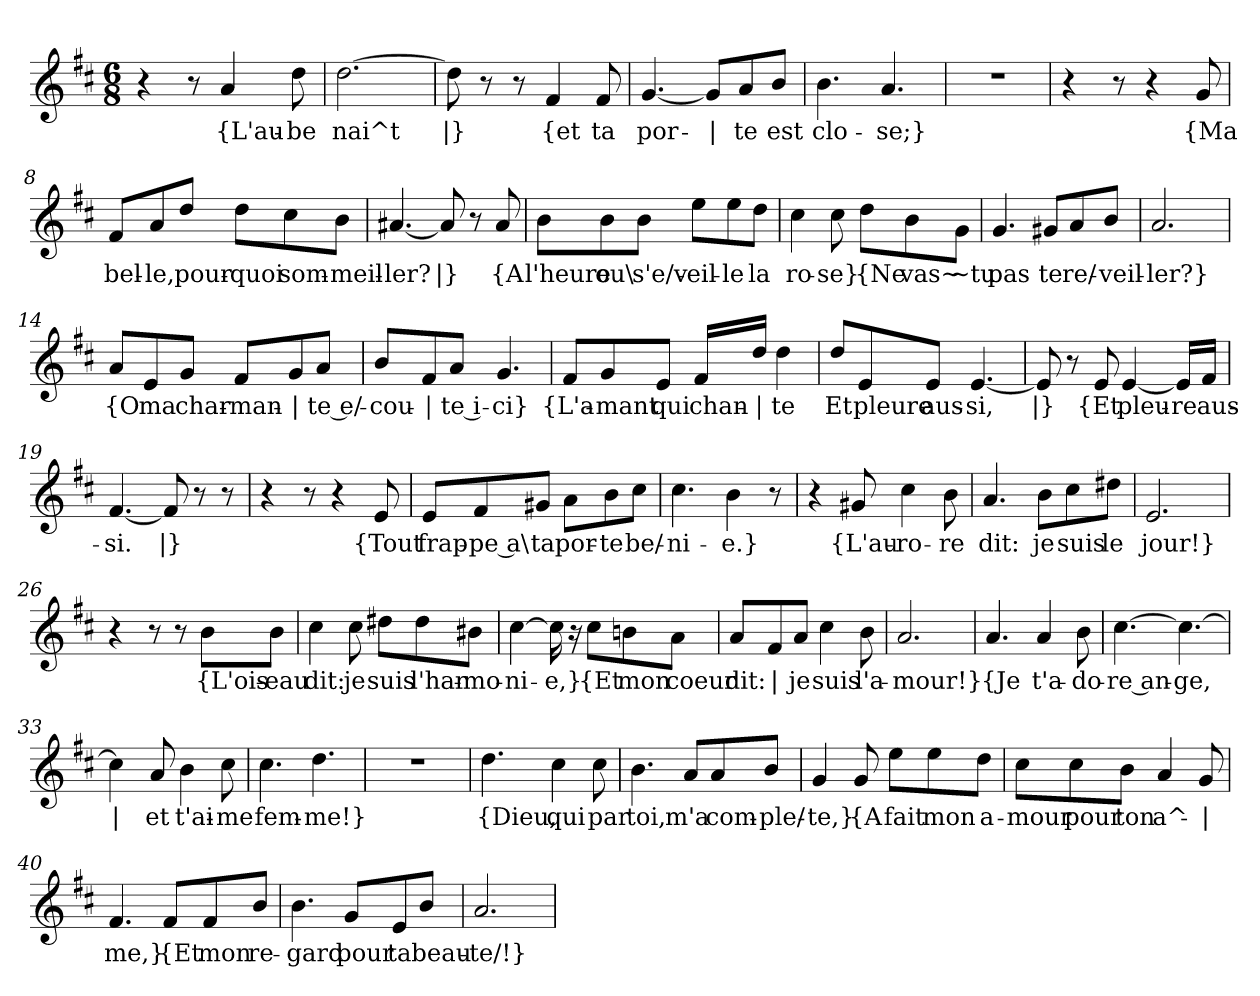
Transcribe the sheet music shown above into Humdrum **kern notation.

**kern	**text
*part1	*part1
*staff1	*staff1
*clefG2	*
*k[f#c#]	*
*M6/8	*
=1	=1
4r	.
8r	.
!	!LO:LY:b
4a/	{L'au-
!	!LO:LY:b
8dd\	-be
=2	=2
!	!LO:LY:b
[2.dd\	nai^t
=3	=3
!	!LO:LY:b
8dd\]	|}
8r	.
8r	.
!	!LO:LY:b
4f#/	{et
!	!LO:LY:b
8f#/	ta
=4	=4
!	!LO:LY:b
[4.g/	por-
!	!LO:LY:b
8g/L]	|
!	!LO:LY:b
8a/	-te
!	!LO:LY:b
8b/J	est
=5	=5
!	!LO:LY:b
4.b\	clo-
!	!LO:LY:b
4.a/	-se;}
=6	=6
2.r	.
=7	=7
4r	.
8r	.
4r	.
!	!LO:LY:b
8g/	{Ma
!!LO:LB:g=z
=8	=8
!	!LO:LY:b
8f#/L	bel-
!	!LO:LY:b
8a/	-le,
!	!LO:LY:b
8dd/J	pour-
!	!LO:LY:b
8dd\L	-quoi
!	!LO:LY:b
8cc#\	som-
!	!LO:LY:b
8b\J	-meil-
=9	=9
!	!LO:LY:b
[4.a#X/	-ler?
!	!LO:LY:b
8a#/]	|}
8r	.
!	!LO:LY:b
8a#/	{A
=10	=10
!	!LO:LY:b
8b\L	l'heure
!	!LO:LY:b
8b\	ou\
!	!LO:LY:b
8b\J	s'e/v-
!	!LO:LY:b
8ee\L	-eil-
!	!LO:LY:b
8ee\	-le
!	!LO:LY:b
8dd\J	la
=11	=11
!	!LO:LY:b
4cc#\	ro-
!	!LO:LY:b
8cc#\	-se}
!	!LO:LY:b
8dd\L	{Ne
!	!LO:LY:b
8b\	vas~
!	!LO:LY:b
8g\J	~tu
!!LO:LB:g=z
=12	=12
!	!LO:LY:b
4.g/	pas
!	!LO:LY:b
8g#X/L	te
!	!LO:LY:b
8a/	re/-
!	!LO:LY:b
8b/J	-veil-
=13	=13
!	!LO:LY:b
2.a/	-ler?}
=14	=14
!	!LO:LY:b
8a/L	{O
!	!LO:LY:b
8e/	ma
!	!LO:LY:b
8g/J	char-
!	!LO:LY:b
8f#/L	-man-
!	!LO:LY:b
8g/	|
!	!LO:LY:b
8a/J	-te e/-
=15	=15
!	!LO:LY:b
8b/L	-cou-
!	!LO:LY:b
8f#/	|
!	!LO:LY:b
8a/J	-te i-
!	!LO:LY:b
4.g/	-ci}
=16	=16
!	!LO:LY:b
8f#/L	{L'a-
!	!LO:LY:b
8g/	-mant
!	!LO:LY:b
8e/J	qui
!	!LO:LY:b
16f#/LL	chan-
!	!LO:LY:b
16dd/JJ	|
!	!LO:LY:b
4dd\	-te
!!LO:LB:g=z
=17	=17
!	!LO:LY:b
8dd/L	Et
!	!LO:LY:b
8e/	pleure
!	!LO:LY:b
8e/J	aus-
!	!LO:LY:b
[4.e/	-si,
=18	=18
!	!LO:LY:b
8e/]	|}
8r	.
!	!LO:LY:b
8e/	{Et
!	!LO:LY:b
[4e/	pleu-
!	!LO:LY:b
16e/LL]	-re
!	!LO:LY:b
16f#/JJ	aus-
=19	=19
!	!LO:LY:b
[4.f#/	-si.
!	!LO:LY:b
8f#/]	|}
8r	.
8r	.
=20	=20
4r	.
8r	.
4r	.
!	!LO:LY:b
8e/	{Tout
=21	=21
!	!LO:LY:b
8e/L	frap-
!	!LO:LY:b
8f#/	-pe a\
!	!LO:LY:b
8g#X/J	ta
!	!LO:LY:b
8a\L	por-
!	!LO:LY:b
8b\	-te
!	!LO:LY:b
8cc#\J	be/-
=22	=22
!	!LO:LY:b
4.cc#\	-ni-
!	!LO:LY:b
4b\	-e.}
8r	.
!!LO:LB:g=z
=23	=23
4r	.
!	!LO:LY:b
8g#X/	{L'au-
!	!LO:LY:b
4cc#\	-ro-
!	!LO:LY:b
8b\	-re
=24	=24
!	!LO:LY:b
4.a/	dit:
!	!LO:LY:b
8b\L	je
!	!LO:LY:b
8cc#\	suis
!	!LO:LY:b
8dd#X\J	le
=25	=25
!	!LO:LY:b
2.e/	jour!}
=26	=26
4r	.
8r	.
8r	.
!	!LO:LY:b
8b\L	{L'ois-
!	!LO:LY:b
8b\J	-eau
=27	=27
!	!LO:LY:b
4cc#\	dit:
!	!LO:LY:b
8cc#\	je
!	!LO:LY:b
8dd#X\L	suis
!	!LO:LY:b
8dd#\	l'har-
!	!LO:LY:b
8b#X\J	-mo-
=28	=28
!	!LO:LY:b
[4cc#\	-ni-
!	!LO:LY:b
16cc#\]	-e,}
16r	.
!	!LO:LY:b
8cc#\L	{Et
!	!LO:LY:b
8bn\	mon
!	!LO:LY:b
8a\J	coeur
!!LO:LB:g=z
=29	=29
!	!LO:LY:b
8a/L	dit:
!	!LO:LY:b
8f#/	|
!	!LO:LY:b
8a/J	je
!	!LO:LY:b
4cc#\	suis
!	!LO:LY:b
8b\	l'a-
=30	=30
!	!LO:LY:b
2.a/	-mour!}
=31	=31
!	!LO:LY:b
4.a/	{Je
!	!LO:LY:b
4a/	t'a-
!	!LO:LY:b
8b\	-do-
=32	=32
!	!LO:LY:b
[4.cc#\	-re an-
!	!LO:LY:b
4.cc#\_	-ge,
=33	=33
!	!LO:LY:b
4cc#\]	|
!	!LO:LY:b
8a/	et
!	!LO:LY:b
4b\	t'ai-
!	!LO:LY:b
8cc#\	-me
=34	=34
!	!LO:LY:b
4.cc#\	fem-
!	!LO:LY:b
4.dd\	-me!}
=35	=35
2.r	.
=36	=36
!	!LO:LY:b
4.dd\	{Dieu,
!	!LO:LY:b
4cc#\	qui
!	!LO:LY:b
8cc#\	par
!!LO:LB:g=z
=37	=37
!	!LO:LY:b
4.b\	toi,
!	!LO:LY:b
8a/L	m'a
!	!LO:LY:b
8a/	com-
!	!LO:LY:b
8b/J	-ple/-
=38	=38
!	!LO:LY:b
4g/	-te,}
!	!LO:LY:b
8g/	{A
!	!LO:LY:b
8ee\L	fait
!	!LO:LY:b
8ee\	mon
!	!LO:LY:b
8dd\J	a-
=39	=39
!	!LO:LY:b
8cc#\L	-mour
!	!LO:LY:b
8cc#\	pour
!	!LO:LY:b
8b\J	ton
!	!LO:LY:b
4a/	a^-
!	!LO:LY:b
8g/	|
=40	=40
!	!LO:LY:b
4.f#/	-me,}
!	!LO:LY:b
8f#/L	{Et
!	!LO:LY:b
8f#/	mon
!	!LO:LY:b
8b/J	re-
=41	=41
!	!LO:LY:b
4.b\	-gard
!	!LO:LY:b
8g/L	pour
!	!LO:LY:b
8e/	ta
!	!LO:LY:b
8b/J	beau-
!!LO:LB:g=z
=42	=42
!	!LO:LY:b
2.a/	te/!}
=	=
*-	*-
